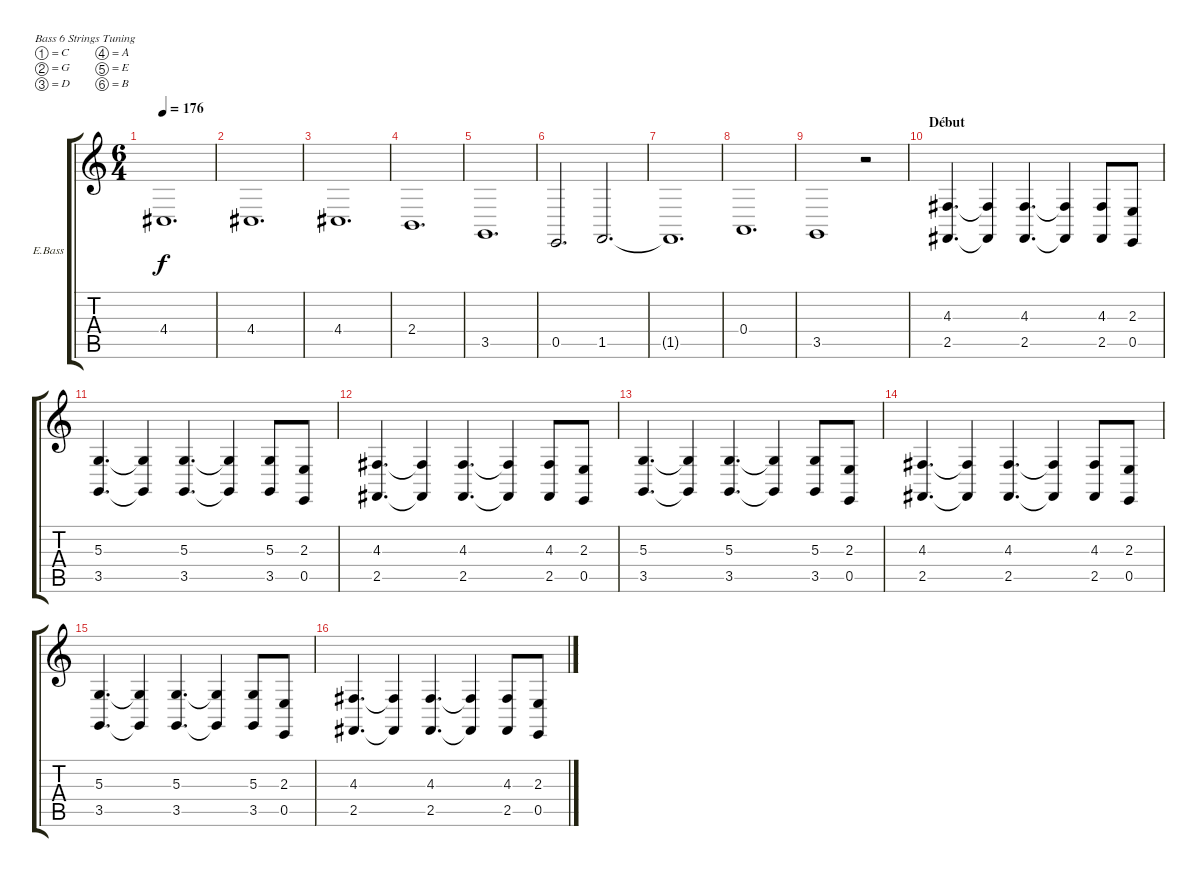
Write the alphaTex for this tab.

\bracketExtendMode groupsimilarinstruments
\firstSystemTrackNameOrientation horizontal
\otherSystemsTrackNameOrientation horizontal
\track ("E.Piano Bass" "E.Bass") {instrument electricpiano1}
\staff {score tabs}
\tuning (C3 G2 D2 A1 E1 B0)
\displaytranspose 12
\ts (6 4)
\tempo 176
\clef g2
\ks c
4.4.1{d dy f instrument electricpiano1} |
4.4.1{d} |
4.4.1{d} |
2.4.1{d} |
3.5.1{d} |
0.5.2{d} 1.5.2{d} |
1.5{t}.1{d} |
0.4.1{d} |
3.5.1 r.2 |
\section ("" "Début")
(4.3 2.5).4{d} (4.3{t} 2.5{t}).4 (4.3 2.5).4{d} (4.3{t} 2.5{t}).4 (4.3 2.5).8 (2.3 0.5).8 |
(5.3 3.5).4{d} (5.3{t} 3.5{t}).4 (5.3 3.5).4{d} (5.3{t} 3.5{t}).4 (5.3 3.5).8 (2.3 0.5).8 |
(4.3 2.5).4{d} (4.3{t} 2.5{t}).4 (4.3 2.5).4{d} (4.3{t} 2.5{t}).4 (4.3 2.5).8 (2.3 0.5).8 |
(5.3 3.5).4{d} (5.3{t} 3.5{t}).4 (5.3 3.5).4{d} (5.3{t} 3.5{t}).4 (5.3 3.5).8 (2.3 0.5).8 |
(4.3 2.5).4{d} (4.3{t} 2.5{t}).4 (4.3 2.5).4{d} (4.3{t} 2.5{t}).4 (4.3 2.5).8 (2.3 0.5).8 |
(5.3 3.5).4{d} (5.3{t} 3.5{t}).4 (5.3 3.5).4{d} (5.3{t} 3.5{t}).4 (5.3 3.5).8 (2.3 0.5).8 |
(4.3 2.5).4{d} (4.3{t} 2.5{t}).4 (4.3 2.5).4{d} (4.3{t} 2.5{t}).4 (4.3 2.5).8 (2.3 0.5).8
